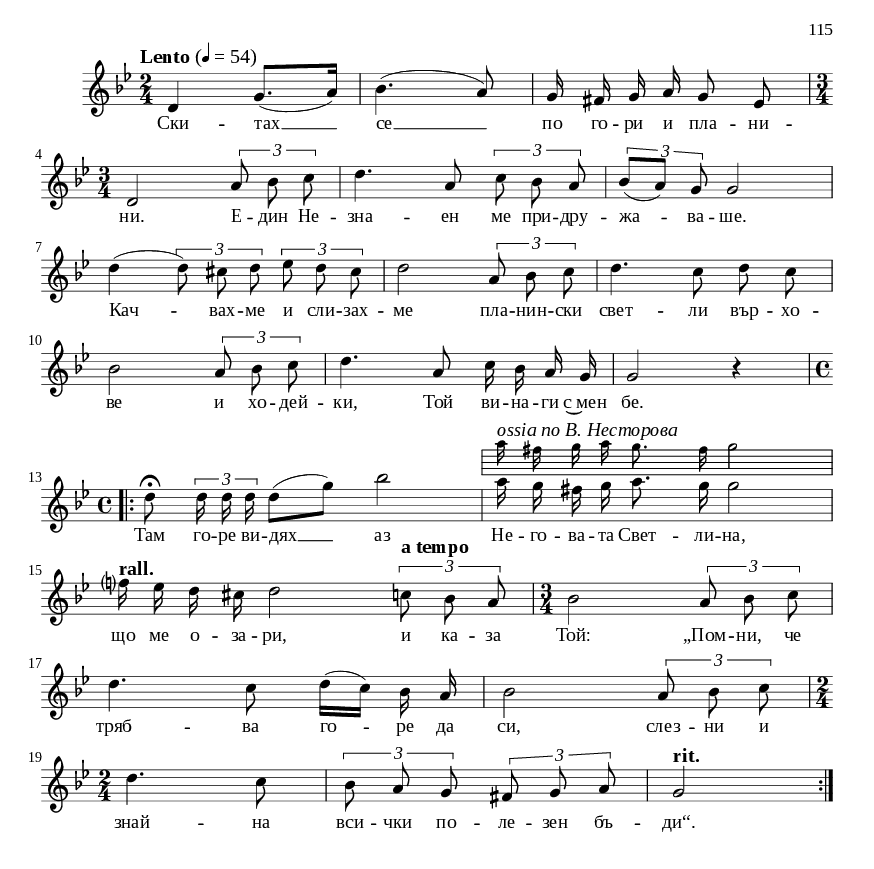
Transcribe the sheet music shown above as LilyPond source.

\version "2.24.4"

\include "include/globals.ily"

\bookpart {
  \label #'ref133
  \tocItem \markup "Скитах се по гори и планини"
  \include "include/bookpart-paper.ily"
  \paper {
      print-first-page-number = ##t
      bookpart-level-page-numbering = ##t
  print-page-number = ##t
      first-page-number = #115
}
\score {
    \include "include/score-layout.ily"

    \new Staff = main \relative c' {
      \clef treble
      \key g \minor
      \time 2/4
      \tempoFunc "Lento" 4 "54"
      \autoBeamOff
      d4  g8. (  [a16] ) | % 2
      bes4. (  a8 ) | % 3
      g16  fis16  g16  a16  g8
      es8 \break | % 4
      \time 3/4  | % 4
      d2
      \tupletUp \times 2/3  {
        a'8   bes8  c8
      }
      | % 5
      d4.  a8
      \times 2/3  {
        c8   bes8  a8
      }
      | % 6

      \times 2/3  {
        \stemUp bes8 (   [a8] )  g8
      } \stemNeutral
      g2 \break | % 7
      d'4 (
      \times 2/3  {
        d8 )   cis8  d8
      }

      \times 2/3  {
        es8   d8  cis8
      }
      | % 8
      d2
      \times 2/3  {
        a8   bes8  c8
      }
      | % 9
      d4.  c8  d8  c8 \break
      |
      bes2
      \times 2/3  {
        a8   bes8  c8
      }
      | % 11
      d4.  a8  c16  bes16
      a16  g16 | % 12
      g2 r4    \bar ".|:-|"
      | % 13
      \time 4/4  | % 13
      d'8 ^\fermata
      \times 2/3  {
        d16  d16  d16 ]
      }
      d8 ( [  g8 ) ]  bes2 | % 14

      <<
        {a16  g16  fis16  g16 a8.  g16  g2}

        \new Staff \with {
          \override VerticalAxisGroup.default-staff-staff-spacing =
          #'((basic-distance . 5.5)
             (padding . -8))
          \remove "Time_signature_engraver"
          alignAboveContext = #"main"
          fontSize = #-1.5
          \override StaffSymbol.staff-space = #(magstep -2)
          \override StaffSymbol.thickness = #(magstep -2)
          firstClef = ##f
        }
        {\autoBeamOff a16 ^\markup { \large \italic "ossia по В. Несторова"} fis16 g a g8. fis16 g2}
      >>
      \break | % 15

      \tempo "rall." f?16 es16
      d16  cis16  d2
      \times 2/3  {
        \tempo "a tempo" c8 bes8
        a8
      }
      | % 16
      \time 3/4  | % 16
      bes2
      \times 2/3  {
        a8  bes8  c8
      }
      \break | % 17
      d4.  c8  d16 ( [  c16
      ) ]  bes16  a16 | % 18
      bes2
      \times 2/3  {
        a8   bes8  c8
      } \time 2/4 \break | % 19
      d4.  c8 |
      \times 2/3  {
        bes8   a8  g8
      }
      \times 2/3  {
        fis8   g8    a8
      } |
      \tempo "rit." g2
      \bar ":|."

    }

    \addlyrics {
      Ски -- тах __  се __  по го -- ри
      и пла -- ни -- ни. Е -- дин Не --
      зна -- ен ме при -- дру -- жа  --
      ва -- ше. Кач -- вах -- ме и сли
      -- зах -- ме пла -- нин -- ски свет --
      ли вър -- хо -- ве и хо -- дей --
      ки, Той ви -- на -- ги с~мен бе.
      Там го -- ре ви -- дях __  аз Не --
      го -- ва -- та Свет -- ли -- на, що
      ме о -- за -- ри, и ка -- за Той:
      „Пом -- ни, че тряб -- ва го --
      ре да си, слез -- ни и знай -- на
      вси -- чки по -- ле -- зен бъ --
      ди“.
    }

    \header {
      title = \titleFunc #'ref_desc_12 "Скитах се по гори и планини" "Skitah se po gori i planini"
    }

    \midi{}

  } % score


} % bookpart
